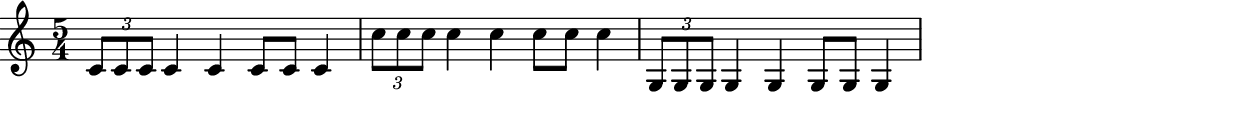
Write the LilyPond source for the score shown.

%% Generated by lilypond-book
%% Options: [exampleindent=10.16\mm,indent=0\mm,line-width=160\mm,paper-height=845.047\pt,paper-width=597.508\pt,papersize='(cons (* 597.508 pt) (* 845.047 pt))]
\include "lilypond-book-preamble.ly"


% ****************************************************************
% Start cut-&-pastable-section
% ****************************************************************

#(ly:set-option 'eps-box-padding 3.000000)



\paper {
  #(set-paper-size '(cons (* 597.508 pt) (* 845.047 pt)))
  indent = 0\mm
  line-width = 160\mm
  % offset the left padding, also add 1mm as lilypond creates cropped
  % images with a little space on the right
  line-width = #(- line-width (* mm  3.000000) (* mm 1))
}

\layout {
  
}




% ****************************************************************
% ly snippet:
% ****************************************************************
\sourcefilename "snippets/creating-a-sequence-of-notes-on-various-pitches.ly"
\sourcefileline 0
%% DO NOT EDIT this file manually; it was automatically
%% generated from the LilyPond Wiki
%% (https://wiki.lilypond.community).
%%
%% Make any changes in the Wiki itself, or in
%% `Documentation/snippets/new/`, then run
%% `scripts/auxiliar/makelsr.pl`.
%%
%% This file is in the public domain.

\version "2.24.0"

\header {
%% Translation of GIT committish: f11513f36c131dab18338d6a3a729e24a927150d
  texidocja = "
同じ音符列が異なる音高で複数出現する音楽では、次の音楽関数が@c
便利です。これは音符を引数として取り、その音高のみが使用されます。@c
この例では Holst の The Planets の一曲、Mars に使用されるリズムを作り出して@c
います。
"
  doctitleja = "異なるピッチの音符列を作成する"

%% Translation of GIT committish: de1e42ce512f3690387cdd065109bddff1b7bd6d
  texidocfr = "
Lorsque la musique comporte à de nombreuses reprises une même séquence
sur des hauteurs différentes, la fonction musicale ci-dessous peut
s'avérer fort utile. Elle considère une note dont seule la hauteur est
utilisée.

Cet exemple reproduit le rythme utilisé tout au long de « Mars », l'une
des pièces de l'œuvre de Gustav Holst « Les planètes ».
"

  doctitlefr = "Création d'une séquence de notes de même hauteur"

%% Translation of GIT committish: 4f16fa98fd258f08e64203c793028ea3e363b1c0
  texidoces = "
En una música que tenga muchas apariciones de la misma secuencia
de notas a distintas alturas, podría ser de utilidad la siguiente
función musical.  Admite una nota, de la que solo se utiliza su
altura.  Las funciones de apoyo en Scheme se han tomado prestadas
del documento de \"Consejos y trucos\"de la versión 2.10 del
manual.

Este ejemplo crea las duraciones rítmicas que se usan a todo lo
largo de @emph{Marte}, de @emph{Los Planetas} de Gustav Holst.
"
  doctitlees = "Crear una secuencia de notas a distintas alturas"

%% Translation of GIT committish: e115f1949f9f63d5faee3369fbf2094c54966f9f
  texidocca = "
En una música que tingui moltes aparicions de la mateixa seqüència
de notes a diferents altures, podria ser d'utilitat la següent
funció musical.  Admet una nota, de la qual sols s'utilitza la
seva alçada.  Les funcions de suport a l'Scheme s'han agafat
prestades del document de \"Consells i ajustament\" de la versió
2.10 del manual.  Aquest exemple crea les duracions rítmiques que
s'usen a tot el llarg de «Mart», de «Els Planetes» de Gustav Holst.

"
  doctitleca = "Crear una seqüència de notes a diferents alçades"

  categories = "Pitches, Real music, Really cool, Scheme"

  texidoc = "
In music that contains many occurrences of the same sequence of notes
at different pitches, the following music function may prove useful. It
takes a note, of which only the pitch is used.

This example creates the rhythm used throughout @emph{Mars}, from
Gustav Holst's @emph{The Planets}.
"

  doctitle = "Creating a sequence of notes on various pitches"
} % begin verbatim


rhythm =
#(define-music-function (p) (ly:pitch?)
   "Make the rhythm in Mars (the Planets) at the given pitch"
  #{ \tuplet 3/2 { $p 8 8 8 } 4 4 8 8 4 #})

\new Staff {
  \time 5/4
  \rhythm c'
  \rhythm c''
  \rhythm g
}



% ****************************************************************
% end ly snippet
% ****************************************************************
